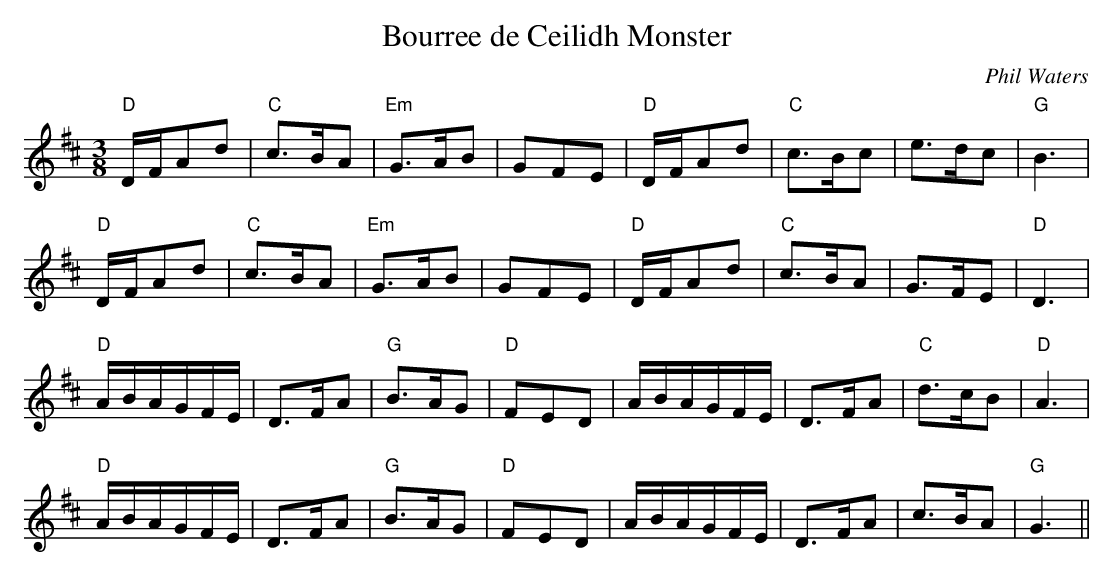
X:1
T:Bourree de Ceilidh Monster
C:Phil Waters
E:14
M:3/8
L:1/16
K:D
"D"DFA2d2|"C"c3BA2|"Em"G3AB2|G2F2E2|"D"DFA2d2|"C"c3Bc2|e3dc2|"G"B6|*
"D"DFA2d2|"C"c3BA2|"Em"G3AB2|G2F2E2|"D"DFA2d2|"C"c3BA2|G3FE2|"D"D6|*
"D"ABAGFE|D3FA2|"G"B3AG2|"D"F2E2D2|ABAGFE|D3FA2|"C"d3cB2|"D"A6|*
"D"ABAGFE|D3FA2|"G"B3AG2|"D"F2E2D2|ABAGFE|D3FA2|c3BA2|"G"G6||**
